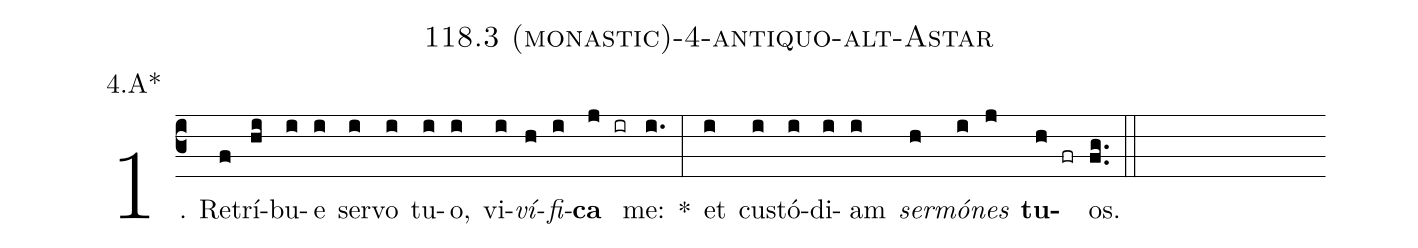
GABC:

name: 118.3 (monastic)-4-antiquo-alt-Astar;
annotation: 4.A*;
%%
(c3)1. Re(f)trí(hi)bu(i)e(i) ser(i)vo(i) tu(i)o,(i) vi(i)<i>ví</i>(h)<i>fi</i>(i)<b>ca</b>(j ir) me:(i.) *(:) et(i) cus(i)tó(i)di(i)am(i) <i>ser</i>(h)<i>mó</i>(i)<i>nes</i>(j) <b>tu</b>(h fr)os.(fg..) (::)
